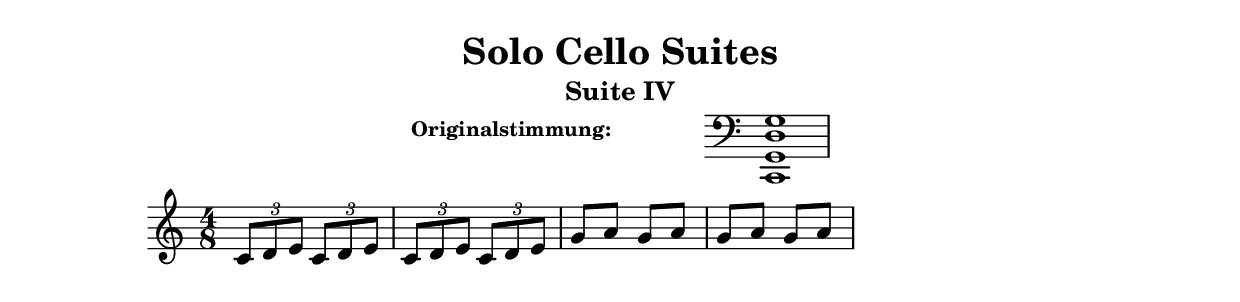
%%  Do not edit this file; it is auto-generated from LSR!
\version "2.11.23"

\header { texidoc = "
The \markup command is quite versatile. In this snippet, it contains a
\score bloc instead of texts or marks.
" }

tuning = \markup {
    \score {
	\new Staff \with {
	    \remove Time_signature_engraver
	} {
	    \clef bass  <c, g, d g>1
	}
	\layout { ragged-right = ##t }
    }
}


\header {
    title = "Solo Cello Suites"
    subtitle = "Suite IV"
    subsubtitle = \markup { "Originalstimmung:" \tuning }
}

\relative {
    \time 4/8
    \times 2/3 { c'8 d e } \times 2/3 {c d e}
    \times 2/3 { c8 d e } \times 2/3 {c d e}
    g8 a8 g8 a 
    g8 a8 g8 a 
}
